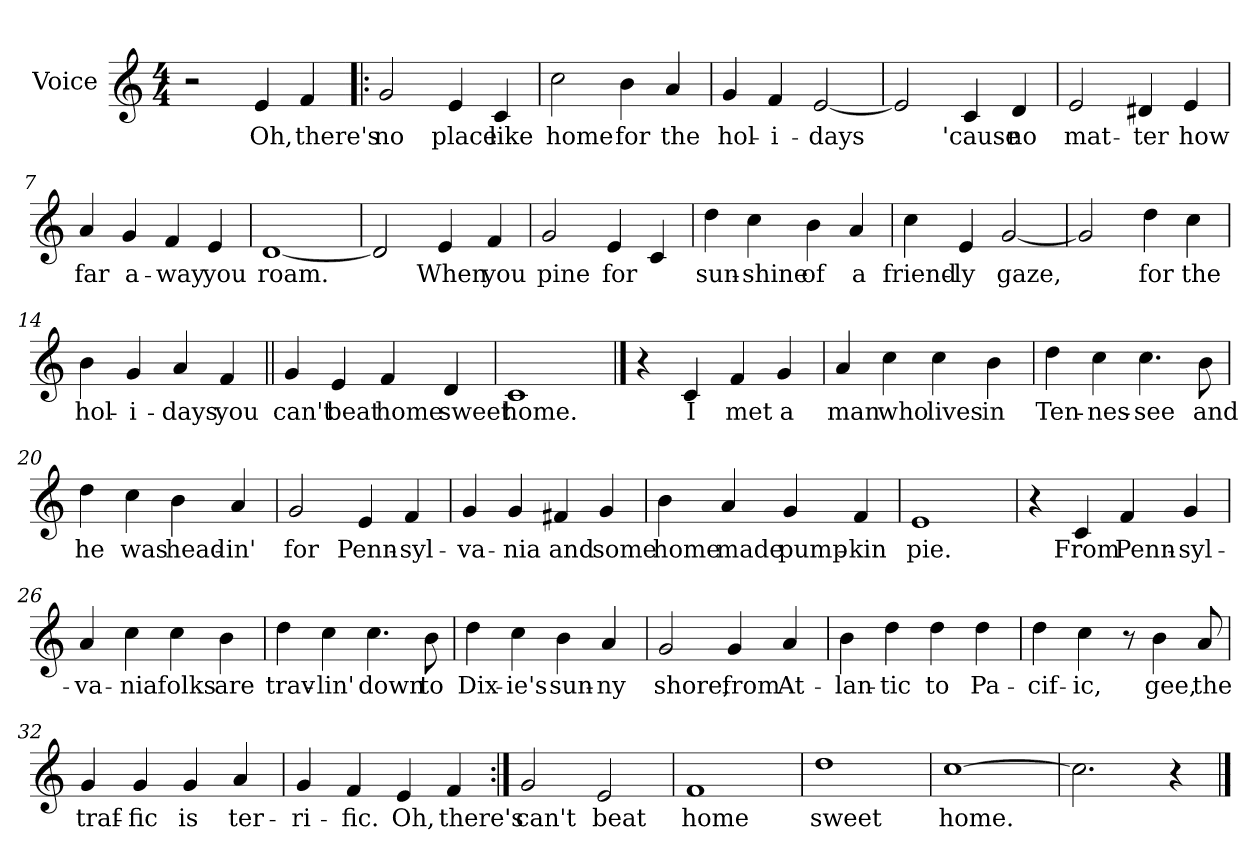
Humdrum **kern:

**kern	**text
*part1	*part1
*staff1	*staff1
*I"Voice	*
*I'Vo.	*
*clefG2	*
*k[]	*
*C:	*
*M4/4	*
=1	=1
2r	.
4e/	Oh,
4f/	there's
=2!|:	=2!|:
2g/	no
4e/	place
4c/	like
=3	=3
2cc\	home
4b\	for
4a/	the
=4	=4
4g/	hol-
4f/	-i-
[2e/	-days
!!LO:LB:g=z
=5	=5
2e/]	.
4c/	'cause
4d/	no
=6	=6
2e/	mat-
4d#X/	-ter
4e/	how
=7	=7
4a/	far
4g/	a-
4f/	-way
4e/	you
=8	=8
[1d	roam.
=9	=9
2d/]	.
4e/	When
4f/	you
!!LO:LB:g=z
=10	=10
2g/	pine
4e/	for
4c/	.
=11	=11
4dd\	sun-
4cc\	-shine
4b\	of
4a/	a
=12	=12
4cc\	friend-
4e/	-ly
[2g/	gaze,
=13	=13
2g/]	.
4dd\	for
4cc\	the
!!LO:LB:g=z
=14	=14
4b\	hol-
4g/	-i-
4a/	-days
4f/	you
=15||	=15||
4g/	can't
4e/	beat
4f/	home
4d/	sweet
=16	=16
1c	home.
==17	==17
4r	.
4c/	I
4f/	met
4g/	a
!!LO:LB:g=z
=18	=18
4a/	man
4cc\	who
4cc\	lives
4b\	in
=19	=19
4dd\	Ten-
4cc\	-nes-
4.cc\	-see
8b\	and
=20	=20
4dd\	he
4cc\	was
4b\	head-
4a/	-in'
=21	=21
2g/	for
4e/	Penn-
4f/	-syl-
!!LO:LB:g=z
=22	=22
4g/	-va-
4g/	-nia
4f#X/	and
4g/	some
=23	=23
4b\	home
4a/	made
4g/	pump-
4f/	-kin
=24	=24
1e	pie.
=25	=25
4r	.
4c/	From
4f/	Penn-
4g/	-syl-
!!LO:LB:g=z
=26	=26
4a/	-va-
4cc\	-nia
4cc\	folks
4b\	are
=27	=27
4dd\	trav-
4cc\	-lin'
4.cc\	down
8b\	to
=28	=28
4dd\	Dix-
4cc\	-ie's
4b\	sun-
4a/	-ny
=29	=29
2g/	shore;
4g/	from
4a/	At-
!!LO:LB:g=z
=30	=30
4b\	-lan-
4dd\	-tic
4dd\	to
4dd\	Pa-
=31	=31
4dd\	-cif-
4cc\	-ic,
8r	.
4b\	gee,
8a/	the
=32	=32
4g/	traf-
4g/	-fic
4g/	is
4a/	ter-
=33	=33
4g/	-ri-
4f/	-fic.
4e/	Oh,
4f/	there's
!!LO:LB:g=z
=34:|!	=34:|!
2g/	can't
2e/	beat
=35	=35
1f	home
=36	=36
1dd	sweet
=37	=37
[1cc	home.
=38	=38
2.cc\]	.
4r	.
==	==
*-	*-
